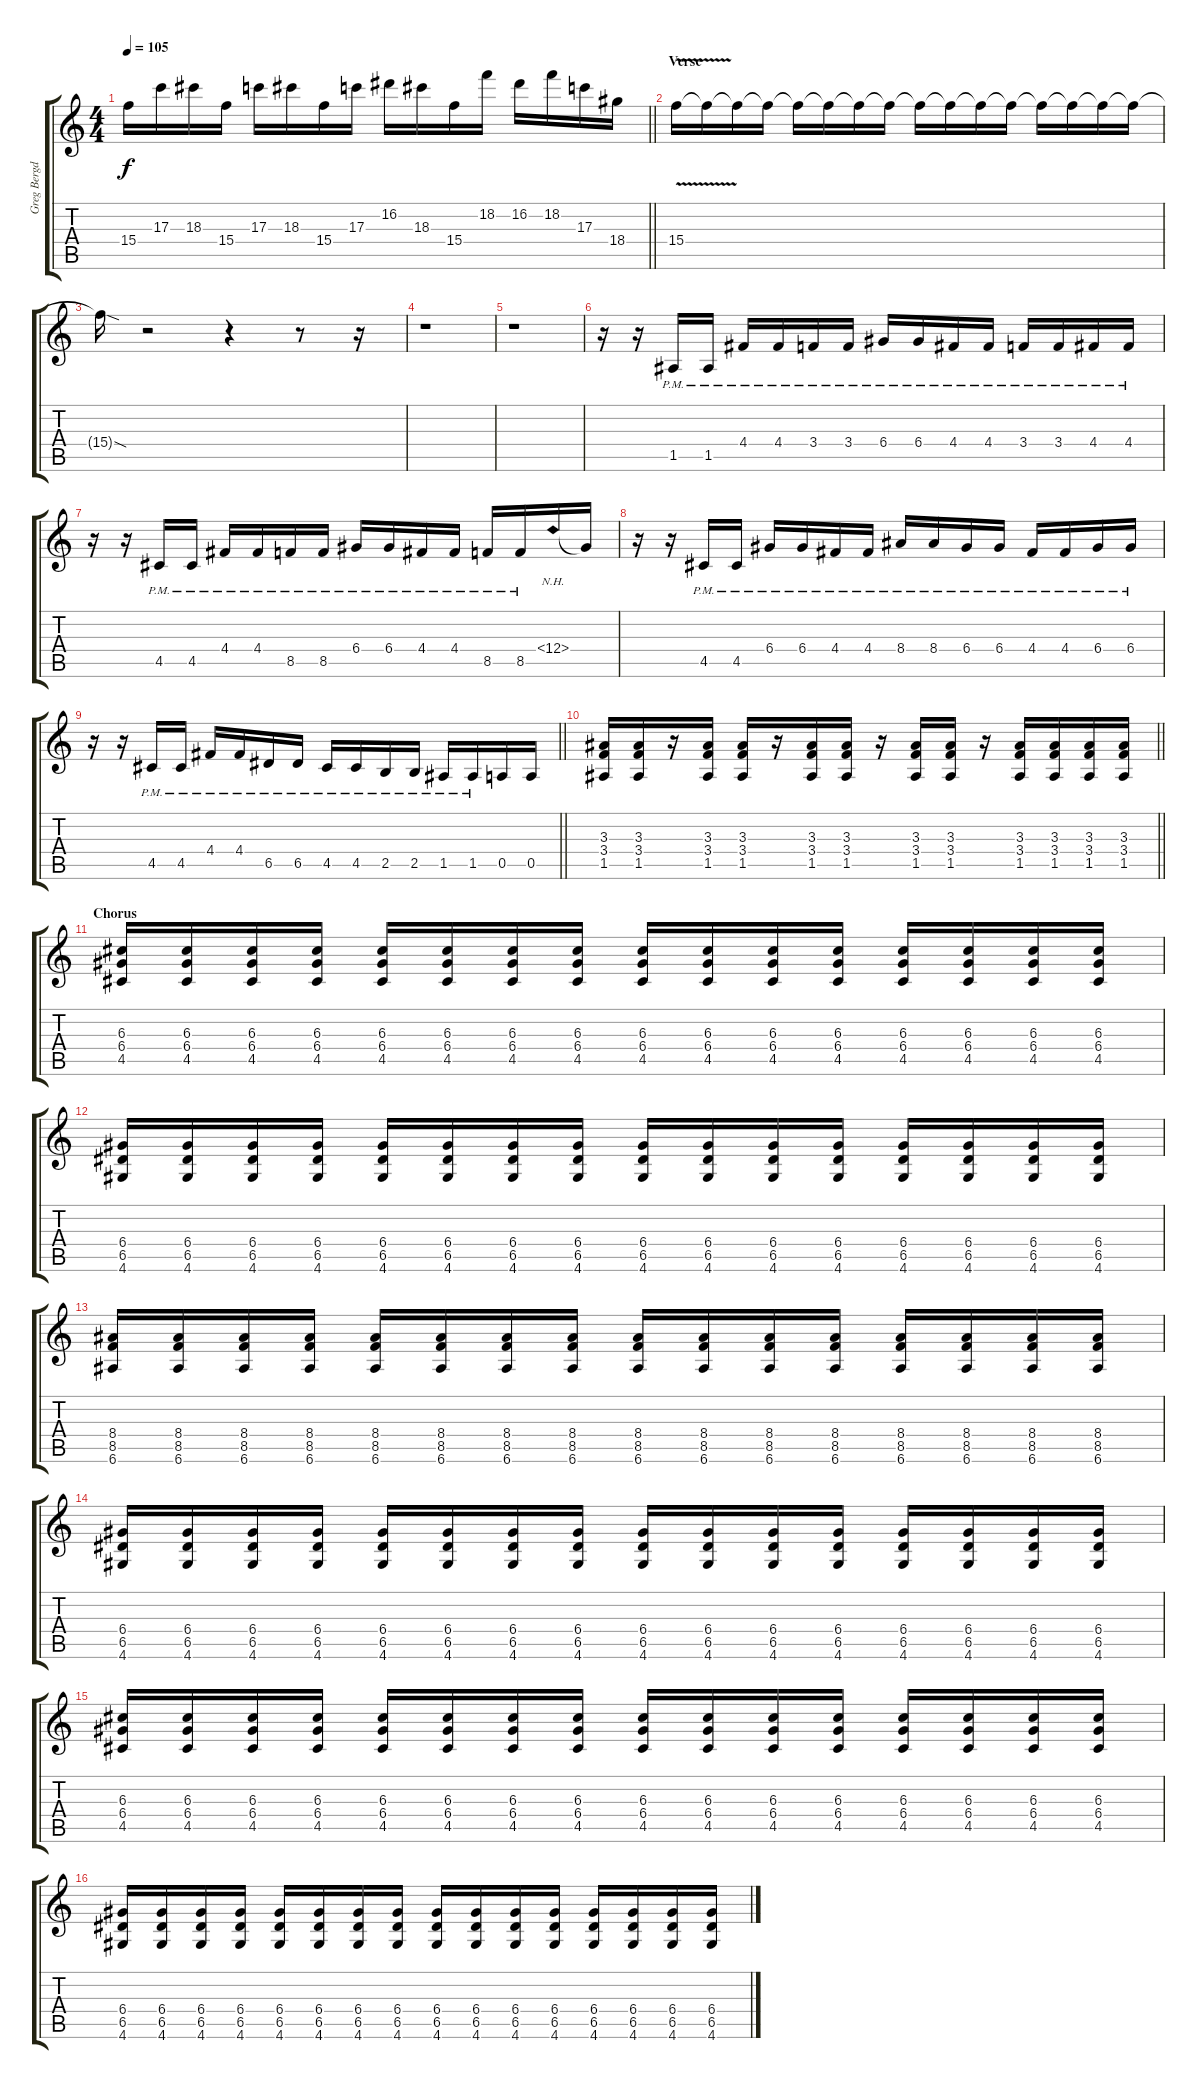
\track ("Greg Bergdorf" "Greg Bergd") {instrument distortionguitar}
\staff {score tabs}
\tuning (E4 B3 G3 D3 A2 E2) {hide}
\ts (4 4)
\tempo 105
\clef g2
\barLineRight lightlight
\ks c
15.4.16{dy f} 17.3.16 18.3.16 15.4.16 17.3.16 18.3.16 15.4.16 17.3.16 16.2.16 18.3.16 15.4.16 18.2.16 16.2.16 18.2.16 17.3.16 18.4.16 |
\section ("" "Verse")
15.4{v}.16 15.4{t}.16 15.4{t}.16 15.4{t}.16 15.4{t}.16 15.4{t}.16 15.4{t}.16 15.4{t}.16 15.4{t}.16 15.4{t}.16 15.4{t}.16 15.4{t}.16 15.4{t}.16 15.4{t}.16 15.4{t}.16 15.4{t}.16 |
15.4{sod t}.16 r.2 r.4 r.8 r.16 |
r.1 |
r.1 |
r.16{instrument distortionguitar} r.16 1.5{pm}.16 1.5{pm}.16 4.4{pm}.16 4.4{pm}.16 3.4{pm}.16 3.4{pm}.16 6.4{pm}.16 6.4{pm}.16 4.4{pm}.16 4.4{pm}.16 3.4{pm}.16 3.4{pm}.16 4.4{pm}.16 4.4{pm}.16 |
r.16 r.16 4.5{pm}.16 4.5{pm}.16 4.4{pm}.16 4.4{pm}.16 8.5{pm}.16 8.5{pm}.16 6.4{pm}.16 6.4{pm}.16 4.4{pm}.16 4.4{pm}.16 8.5{pm}.16 8.5{pm}.16 6.4{nh}.16{instrument guitarharmonics} 6.4{t}.16 |
r.16{instrument distortionguitar} r.16 4.5{pm}.16 4.5{pm}.16 6.4{pm}.16 6.4{pm}.16 4.4{pm}.16 4.4{pm}.16 8.4{pm}.16 8.4{pm}.16 6.4{pm}.16 6.4{pm}.16 4.4{pm}.16 4.4{pm}.16 6.4{pm}.16 6.4{pm}.16 |
\barLineRight lightlight
r.16 r.16 4.5{pm}.16 4.5{pm}.16 4.4{pm}.16 4.4{pm}.16 6.5{pm}.16 6.5{pm}.16 4.5{pm}.16 4.5{pm}.16 2.5{pm}.16 2.5{pm}.16 1.5{pm}.16 1.5{pm}.16 0.5.16 0.5.16 |
\section ("" "")
\barLineRight lightlight
(3.3 3.4 1.5).16 (3.3 3.4 1.5).16 r.16 (3.3 3.4 1.5).16 (3.3 3.4 1.5).16 r.16 (3.3 3.4 1.5).16 (3.3 3.4 1.5).16 r.16 (3.3 3.4 1.5).16 (3.3 3.4 1.5).16 r.16 (3.3 3.4 1.5).16 (3.3 3.4 1.5).16 (3.3 3.4 1.5).16 (3.3 3.4 1.5).16 |
\section ("" "Chorus")
(6.3 6.4 4.5).16 (6.3 6.4 4.5).16 (6.3 6.4 4.5).16 (6.3 6.4 4.5).16 (6.3 6.4 4.5).16 (6.3 6.4 4.5).16 (6.3 6.4 4.5).16 (6.3 6.4 4.5).16 (6.3 6.4 4.5).16 (6.3 6.4 4.5).16 (6.3 6.4 4.5).16 (6.3 6.4 4.5).16 (6.3 6.4 4.5).16 (6.3 6.4 4.5).16 (6.3 6.4 4.5).16 (6.3 6.4 4.5).16 |
(6.4 6.5 4.6).16 (6.4 6.5 4.6).16 (6.4 6.5 4.6).16 (6.4 6.5 4.6).16 (6.4 6.5 4.6).16 (6.4 6.5 4.6).16 (6.4 6.5 4.6).16 (6.4 6.5 4.6).16 (6.4 6.5 4.6).16 (6.4 6.5 4.6).16 (6.4 6.5 4.6).16 (6.4 6.5 4.6).16 (6.4 6.5 4.6).16 (6.4 6.5 4.6).16 (6.4 6.5 4.6).16 (6.4 6.5 4.6).16 |
(8.4 8.5 6.6).16 (8.4 8.5 6.6).16 (8.4 8.5 6.6).16 (8.4 8.5 6.6).16 (8.4 8.5 6.6).16 (8.4 8.5 6.6).16 (8.4 8.5 6.6).16 (8.4 8.5 6.6).16 (8.4 8.5 6.6).16 (8.4 8.5 6.6).16 (8.4 8.5 6.6).16 (8.4 8.5 6.6).16 (8.4 8.5 6.6).16 (8.4 8.5 6.6).16 (8.4 8.5 6.6).16 (8.4 8.5 6.6).16 |
(6.4 6.5 4.6).16 (6.4 6.5 4.6).16 (6.4 6.5 4.6).16 (6.4 6.5 4.6).16 (6.4 6.5 4.6).16 (6.4 6.5 4.6).16 (6.4 6.5 4.6).16 (6.4 6.5 4.6).16 (6.4 6.5 4.6).16 (6.4 6.5 4.6).16 (6.4 6.5 4.6).16 (6.4 6.5 4.6).16 (6.4 6.5 4.6).16 (6.4 6.5 4.6).16 (6.4 6.5 4.6).16 (6.4 6.5 4.6).16 |
(6.3 6.4 4.5).16 (6.3 6.4 4.5).16 (6.3 6.4 4.5).16 (6.3 6.4 4.5).16 (6.3 6.4 4.5).16 (6.3 6.4 4.5).16 (6.3 6.4 4.5).16 (6.3 6.4 4.5).16 (6.3 6.4 4.5).16 (6.3 6.4 4.5).16 (6.3 6.4 4.5).16 (6.3 6.4 4.5).16 (6.3 6.4 4.5).16 (6.3 6.4 4.5).16 (6.3 6.4 4.5).16 (6.3 6.4 4.5).16 |
(6.4 6.5 4.6).16 (6.4 6.5 4.6).16 (6.4 6.5 4.6).16 (6.4 6.5 4.6).16 (6.4 6.5 4.6).16 (6.4 6.5 4.6).16 (6.4 6.5 4.6).16 (6.4 6.5 4.6).16 (6.4 6.5 4.6).16 (6.4 6.5 4.6).16 (6.4 6.5 4.6).16 (6.4 6.5 4.6).16 (6.4 6.5 4.6).16 (6.4 6.5 4.6).16 (6.4 6.5 4.6).16 (6.4 6.5 4.6).16
